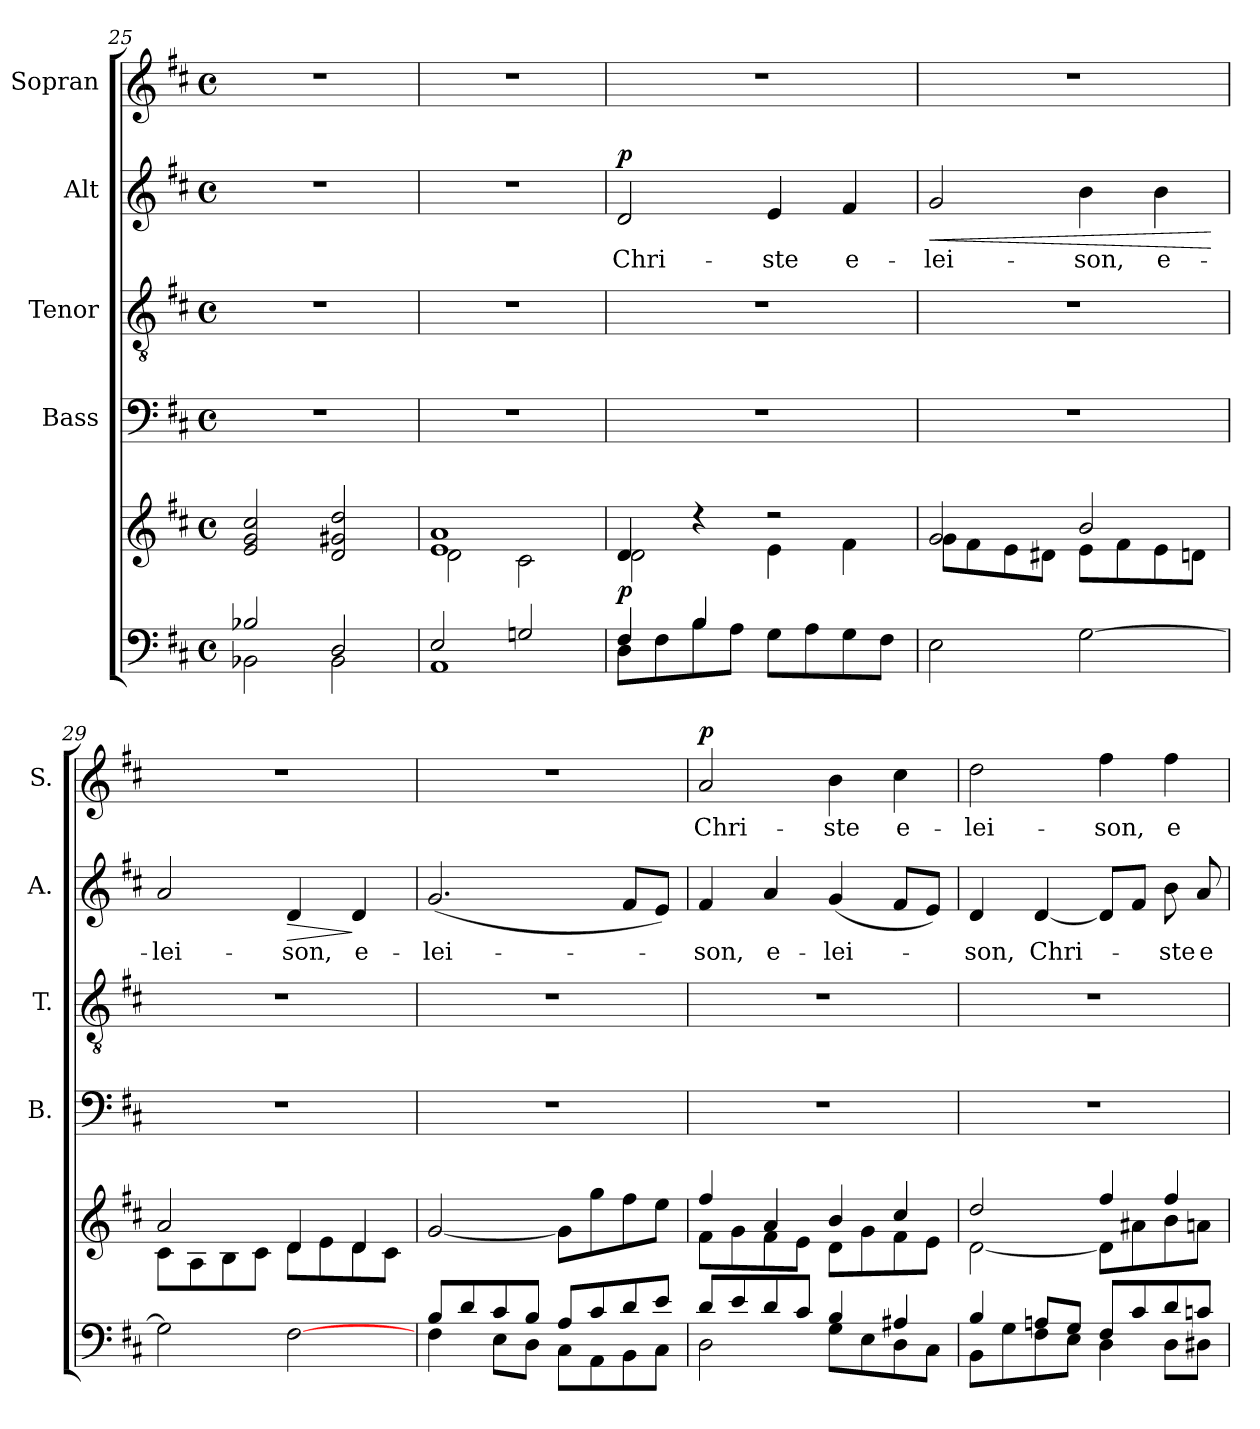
**kern	**kern	**dynam	**kern	**kern	**kern	**text	**dynam	**kern	**text	**dynam
*part5	*part5	*part5	*part4	*part3	*part2	*part2	*part2	*part1	*part1	*part1
*staff6	*staff5	*staff5/6	*staff4	*staff3	*staff2	*staff2	*staff2	*staff1	*staff1	*staff1
*	*	*	*I"Bass	*I"Tenor	*I"Alt	*	*	*I"Sopran	*	*
*	*	*	*I'B.	*I'T.	*I'A.	*	*	*I'S.	*	*
*clefF4	*clefG2	*	*clefF4	*clefGv2	*clefG2	*	*	*clefG2	*	*
*k[f#c#]	*k[f#c#]	*	*k[f#c#]	*k[f#c#]	*k[f#c#]	*	*	*k[f#c#]	*	*
*D:	*D:	*	*D:	*D:	*D:	*	*	*D:	*	*
*M4/4	*M4/4	*	*M4/4	*M4/4	*M4/4	*	*	*M4/4	*	*
*met(c)	*met(c)	*	*met(c)	*met(c)	*met(c)	*	*	*met(c)	*	*
=25	=25	=25	=25	=25	=25	=25	=25	=25	=25	=25
*^	*	*	*	*	*	*	*	*	*	*
2B-X/	2BB-X\	2e/ 2g/ 2cc#/	.	1r	1r	1r	.	.	1r	.	.
2D/	2BB-\	2d/ 2g#X/ 2dd/	.	.	.	.	.	.	.	.	.
=26	=26	=26	=26	=26	=26	=26	=26	=26	=26	=26	=26
*	*	*^	*	*	*	*	*	*	*	*	*
2E/	1AA	1e 1a	2d\	.	1r	1r	1r	.	.	1r	.	.
2Gn/	.	.	2c#\	.	.	.	.	.	.	.	.	.
=27	=27	=27	=27	=27	=27	=27	=27	=27	=27	=27	=27	=27
!	!	!	!	!LO:DY:b	!	!	!	!LO:LY:b	!LO:DY:a	!	!	!
4F#/	8D\L	4d/	2d\	p	1r	1r	2d/	Chri-	p	1r	.	.
.	8F#\	.	.	.	.	.	.	.	.	.	.	.
4B/	8B\	4r	.	.	.	.	.	.	.	.	.	.
.	8A\J	.	.	.	.	.	.	.	.	.	.	.
!	!	!	!	!	!	!	!	!LO:LY:b	!	!	!	!
2ryy	8G\L	2r	4e\	.	.	.	4e/	-ste	.	.	.	.
.	8A\	.	.	.	.	.	.	.	.	.	.	.
!	!	!	!	!	!	!	!	!LO:LY:b	!	!	!	!
.	8G\	.	4f#\	.	.	.	4f#/	e-	.	.	.	.
.	8F#\J	.	.	.	.	.	.	.	.	.	.	.
!!LO:LB:g=z
=28	=28	=28	=28	=28	=28	=28	=28	=28	=28	=28	=28	=28
!	!	!	!	!	!	!	!	!LO:LY:b	!LO:HP:b	!	!	!
*v	*v	*	*	*	*	*	*	*	*	*	*	*
2E\	2g/	8g\L	.	1r	1r	2g/	-lei-	<	1r	.	.
.	.	8f#\	.	.	.	.	.	.	.	.	.
.	.	8e\	.	.	.	.	.	.	.	.	.
.	.	8d#X\J	.	.	.	.	.	.	.	.	.
!	!	!	!	!	!	!	!LO:LY:b	!	!	!	!
[2G\	2b/	8e\L	.	.	.	4b\	-son,	.	.	.	.
.	.	8f#\	.	.	.	.	.	.	.	.	.
!	!	!	!	!	!	!	!LO:LY:b	!	!	!	!
.	.	8e\	.	.	.	4b\	e-	.	.	.	.
.	.	8dn\J	.	.	.	.	.	.	.	.	.
*	*v	*v	*	*	*	*	*	*	*	*	*
.	.	.	.	.	.	.	[	.	.	.
=29	=29	=29	=29	=29	=29	=29	=29	=29	=29	=29
*	*^	*	*	*	*	*	*	*	*	*
!	!	!	!	!	!	!	!LO:LY:b	!	!	!	!
2G\]	2a/	8c#\L	.	1r	1r	2a/	-lei-	.	1r	.	.
.	.	8A\	.	.	.	.	.	.	.	.	.
.	.	8B\	.	.	.	.	.	.	.	.	.
.	.	8c#\J	.	.	.	.	.	.	.	.	.
!	!	!	!	!	!	!	!LO:LY:b	!LO:HP:b	!	!	!
[2F#\	4d/	8d\L	.	.	.	4d/	-son,	>	.	.	.
.	.	8e\	.	.	.	.	.	.	.	.	.
!	!	!	!	!	!	!	!LO:LY:b	!	!	!	!
.	4d/	8d\	.	.	.	4d/	e-	]	.	.	.
.	.	8c#\J	.	.	.	.	.	.	.	.	.
=30	=30	=30	=30	=30	=30	=30	=30	=30	=30	=30	=30
*^	*	*	*	*	*	*	*	*	*	*	*
!	!	!	!	!	!	!	!	!LO:LY:b	!	!	!	!
*	*	*v	*v	*	*	*	*	*	*	*	*	*
8B/L	4F#\	[2g/	.	1r	1r	(<2.g/	-lei-	.	1r	.	.
8d/	.	.	.	.	.	.	.	.	.	.	.
8c#/	8E\L	.	.	.	.	.	.	.	.	.	.
8B/J	8D\J	.	.	.	.	.	.	.	.	.	.
8A/L	8C#\L	8g\L]	.	.	.	.	.	.	.	.	.
8c#/	8AA\	8gg\	.	.	.	.	.	.	.	.	.
8d/	8BB\	8ff#\	.	.	.	8f#/L	.	.	.	.	.
8e/J	8C#\J	8ee\J	.	.	.	8e/J)	.	.	.	.	.
=31	=31	=31	=31	=31	=31	=31	=31	=31	=31	=31	=31
*	*	*^	*	*	*	*	*	*	*	*	*
!	!	!	!	!	!	!	!	!LO:LY:b	!	!	!LO:LY:b	!LO:DY:a
8d/L	2D\	4ff#/	8f#\L	.	1r	1r	4f#/	-son,	.	2a/	Chri-	p
8e/	.	.	8g\	.	.	.	.	.	.	.	.	.
!	!	!	!	!	!	!	!	!LO:LY:b	!	!	!	!
8d/	.	4a/	8f#\	.	.	.	4a/	e-	.	.	.	.
8c#/J	.	.	8e\J	.	.	.	.	.	.	.	.	.
!	!	!	!	!	!	!	!	!LO:LY:b	!	!	!LO:LY:b	!
4B/	8G\L	4b/	8d\L	.	.	.	(<4g/	-lei-	.	4b\	-ste	.
.	8E\	.	8g\	.	.	.	.	.	.	.	.	.
!	!	!	!	!	!	!	!	!	!	!	!LO:LY:b	!
4A#X/	8D\	4cc#/	8f#\	.	.	.	8f#/L	.	.	4cc#\	e-	.
.	8C#\J	.	8e\J	.	.	.	8e/J)	.	.	.	.	.
=32	=32	=32	=32	=32	=32	=32	=32	=32	=32	=32	=32	=32
!	!	!	!	!	!	!	!	!LO:LY:b	!	!	!LO:LY:b	!
4B/	8BB\L	2dd/	[<2d\	.	1r	1r	4d/	-son,	.	2dd\	-lei-	.
.	8G\	.	.	.	.	.	.	.	.	.	.	.
!	!	!	!	!	!	!	!	!LO:LY:b	!	!	!	!
8An/L	8F#\	.	.	.	.	.	[4d/	Chri-	.	.	.	.
8G/J	8E\J	.	.	.	.	.	.	.	.	.	.	.
!	!	!	!	!	!	!	!	!	!	!	!LO:LY:b	!
8F#/L	4D\	4ff#/	8d\L]	.	.	.	8d/L]	.	.	4ff#\	-son,	.
8c#/	.	.	8a#X\	.	.	.	8f#/J	.	.	.	.	.
!	!	!	!	!	!	!	!	!LO:LY:b	!	!	!LO:LY:b	!
8d/	8D\L	4ff#/	8b\	.	.	.	8b\	-ste	.	4ff#\	e-	.
!	!	!	!	!	!	!	!	!LO:LY:b	!	!	!	!
8cn/J	8D#X\J	.	8an\J	.	.	.	8a/	e-	.	.	.	.
*v	*v	*	*	*	*	*	*	*	*	*	*	*
*	*v	*v	*	*	*	*	*	*	*	*	*
=	=	=	=	=	=	=	=	=	=	=
*-	*-	*-	*-	*-	*-	*-	*-	*-	*-	*-
